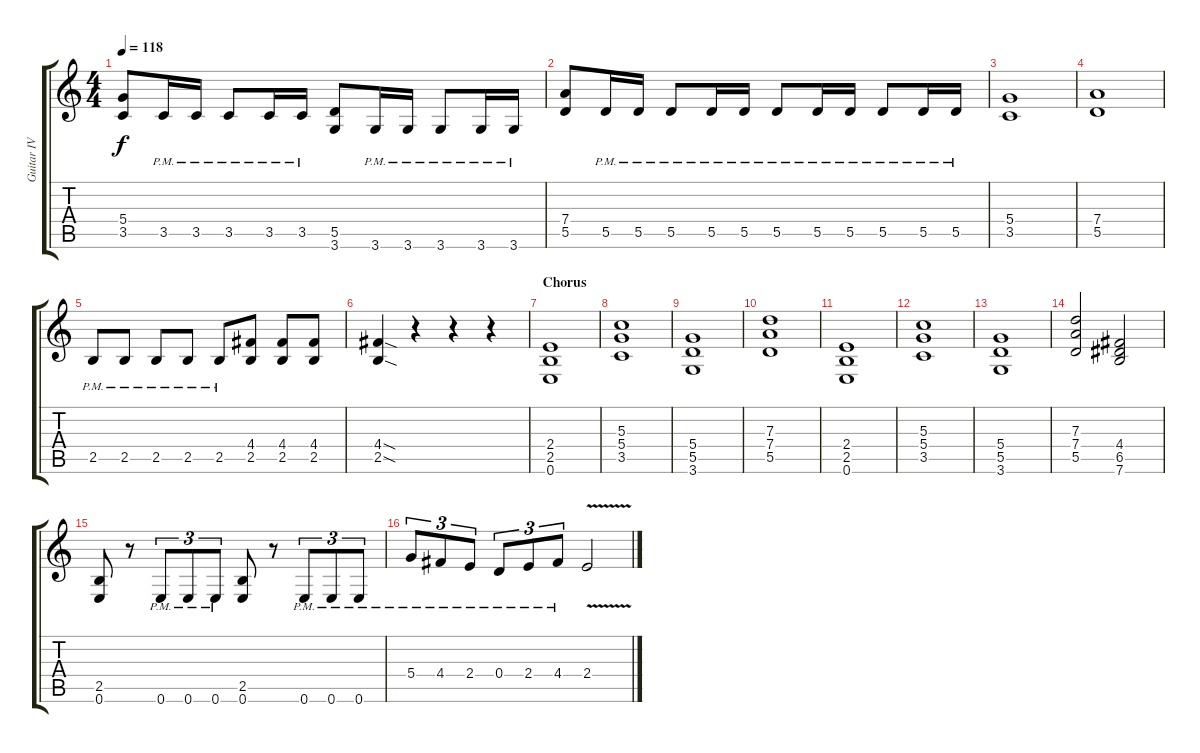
\track ("Guitar IV" "Guitar IV") {instrument distortionguitar}
\staff {score tabs}
\tuning (E4 B3 G3 D3 A2 E2) {hide}
\ts (4 4)
\tempo 118
\clef g2
\ks c
(5.4 3.5).8{dy f} 3.5{pm}.16 3.5{pm}.16 3.5{pm}.8 3.5{pm}.16 3.5{pm}.16 (5.5 3.6).8 3.6{pm}.16 3.6{pm}.16 3.6{pm}.8 3.6{pm}.16 3.6{pm}.16 |
(7.4 5.5).8 5.5{pm}.16 5.5{pm}.16 5.5{pm}.8 5.5{pm}.16 5.5{pm}.16 5.5{pm}.8 5.5{pm}.16 5.5{pm}.16 5.5{pm}.8 5.5{pm}.16 5.5{pm}.16 |
(5.4 3.5).1 |
(7.4 5.5).1 |
2.5{pm}.8 2.5{pm}.8 2.5{pm}.8 2.5{pm}.8 2.5{pm}.8 (4.4 2.5).8 (4.4 2.5).8 (4.4 2.5).8 |
(4.4{sod} 2.5{sod}).4 r.4 r.4 r.4 |
\section ("" "Chorus")
(2.4 2.5 0.6).1 |
(5.3 5.4 3.5).1 |
(5.4 5.5 3.6).1 |
(7.3 7.4 5.5).1 |
(2.4 2.5 0.6).1 |
(5.3 5.4 3.5).1 |
(5.4 5.5 3.6).1 |
(7.3 7.4 5.5).2 (4.4 6.5 7.6).2 |
(2.5 0.6).8 r.8 0.6{pm}.8{tu (3 2)} 0.6{pm}.8{tu (3 2)} 0.6{pm}.8{tu (3 2)} (2.5 0.6).8 r.8 0.6{pm}.8{tu (3 2)} 0.6{pm}.8{tu (3 2)} 0.6{pm}.8{tu (3 2)} |
5.4{pm}.8{tu (3 2)} 4.4{pm}.8{tu (3 2)} 2.4{pm}.8{tu (3 2)} 0.4{pm}.8{tu (3 2)} 2.4{pm}.8{tu (3 2)} 4.4{pm}.8{tu (3 2)} 2.4{v}.2
